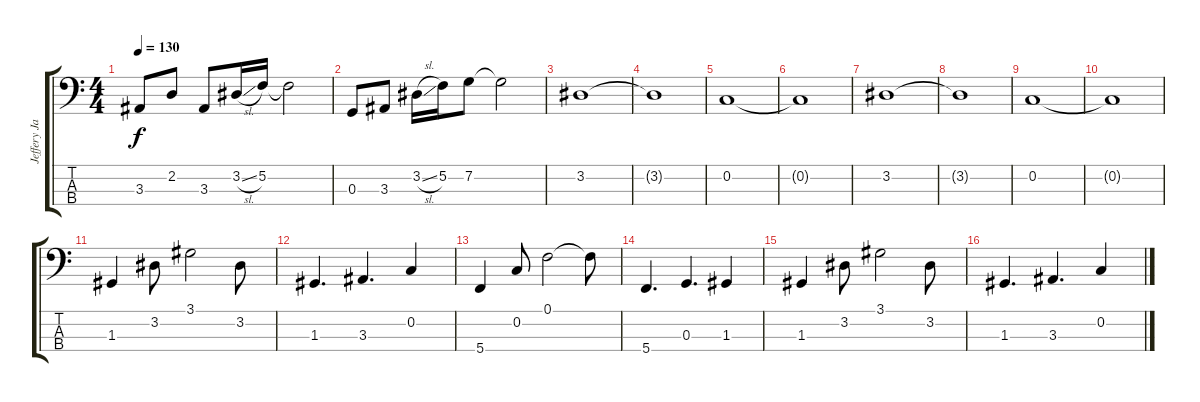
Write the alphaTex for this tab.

\track ("Jeffery Jarvis" "Jeffery Ja") {instrument electricbassfinger}
\staff {score tabs}
\tuning (F2 C2 G1 C1) {hide}
\ts (4 4)
\tempo 130
\clef f4
\ks c
3.3.8{dy f} 2.2.8 3.3.8 3.2{sl}.16 5.2.16 5.2{t}.2 |
0.3.8 3.3.8 3.2{sl}.16 5.2.16 7.2.8 7.2{t}.2 |
3.2.1{volume 7} |
3.2{t}.1 |
0.2.1 |
0.2{t}.1 |
3.2.1{volume 7} |
3.2{t}.1 |
0.2.1 |
0.2{t}.1 |
1.3.4{volume 16} 3.2.8 3.1.2 3.2.8 |
1.3.4{d} 3.3.4{d} 0.2.4 |
5.4.4 0.2.8 0.1.2 0.1{t}.8 |
5.4.4{d} 0.3.4{d} 1.3.4 |
1.3.4 3.2.8 3.1.2 3.2.8 |
1.3.4{d} 3.3.4{d} 0.2.4
